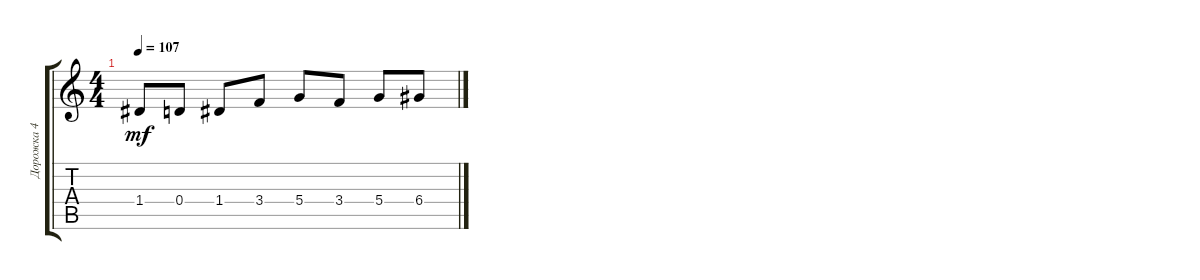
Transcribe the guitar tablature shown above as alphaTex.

\track ("Дорожка 4" "Дорожка 4") {instrument acousticguitarsteel}
\staff {score tabs}
\tuning (E4 B3 G3 D3 A2 E2) {hide}
\ts (4 4)
\tempo 107
\clef g2
\ks c
1.4.8{dy mf} 0.4.8 1.4.8 3.4.8 5.4.8 3.4.8 5.4.8 6.4.8
